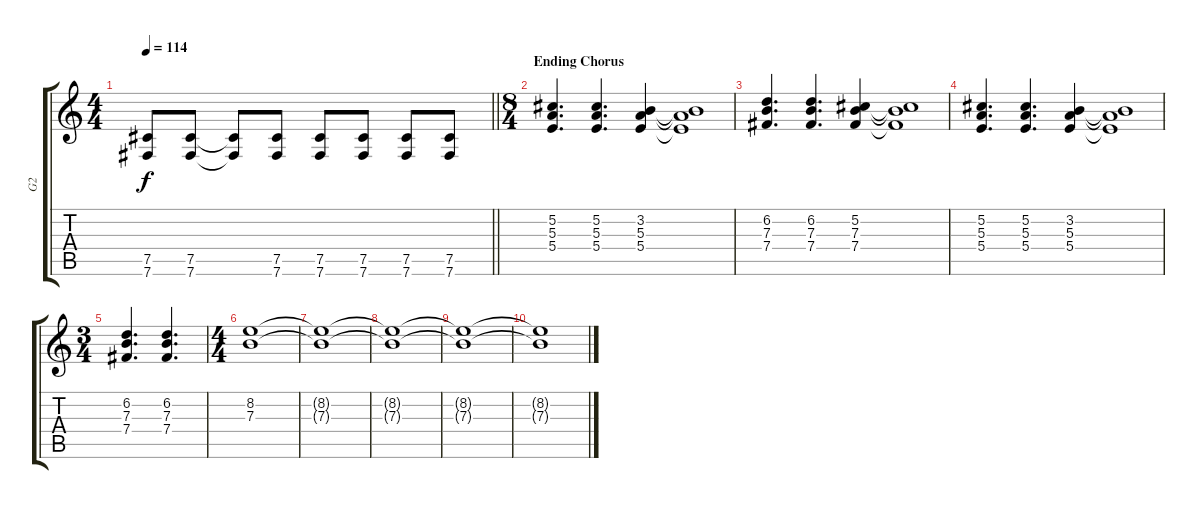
\track ("G2" "G2") {instrument distortionguitar}
\staff {score tabs}
\tuning (Db4 Ab3 E3 B2 Gb2 B1) {hide}
\ts (4 4)
\tempo 114
\clef g2
\barLineRight lightlight
\ks c
(7.5{t} 7.6{t}).8{dy f} (7.5 7.6).8 (7.5{t} 7.6{t}).8 (7.5 7.6).8 (7.5 7.6).8 (7.5 7.6).8 (7.5 7.6).8 (7.5 7.6).8 |
\ts (8 4)
\section ("" "Ending Chorus")
(5.2 5.3 5.4).4{d} (5.2 5.3 5.4).4{d} (3.2 5.3 5.4).4 (3.2{t} 5.3{t} 5.4{t}).1 |
(6.2 7.3 7.4).4{d} (6.2 7.3 7.4).4{d} (5.2 7.3 7.4).4 (5.2{t} 7.3{t} 7.4{t}).1 |
(5.2 5.3 5.4).4{d} (5.2 5.3 5.4).4{d} (3.2 5.3 5.4).4 (3.2{t} 5.3{t} 5.4{t}).1 |
\ts (3 4)
(6.2 7.3 7.4).4{d} (6.2 7.3 7.4).4{d} |
\ts (4 4)
(8.2 7.3).1 |
(8.2{t} 7.3{t}).1 |
(8.2{t} 7.3{t}).1 |
(8.2{t} 7.3{t}).1 |
(8.2{t} 7.3{t}).1
